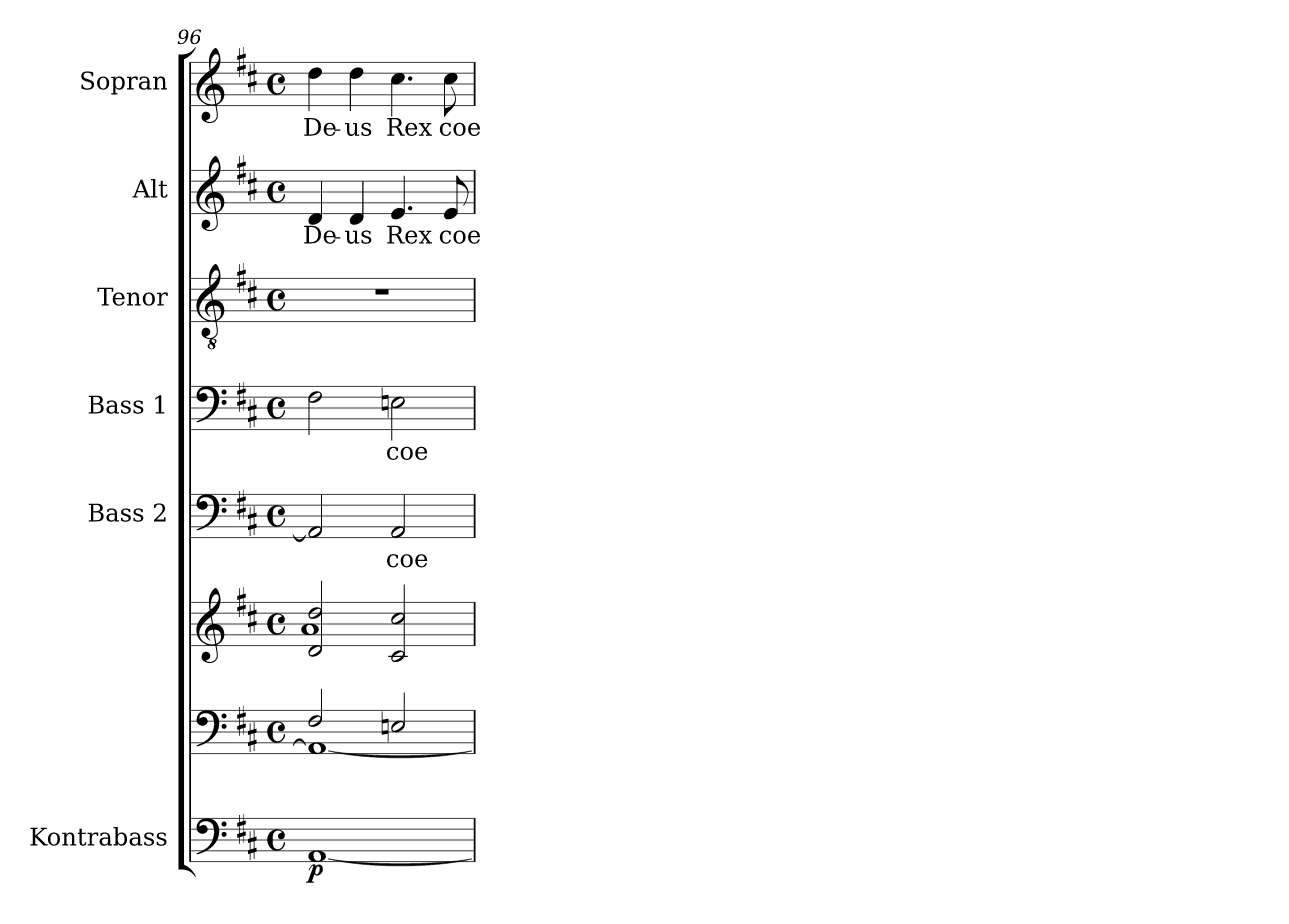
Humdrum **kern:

**kern	**dynam	**kern	**kern	**kern	**text	**kern	**text	**kern	**kern	**text	**kern	**text
*part7	*part7	*part6	*part6	*part5	*part5	*part4	*part4	*part3	*part2	*part2	*part1	*part1
*staff8	*staff8	*staff7	*staff6	*staff5	*staff5	*staff4	*staff4	*staff3	*staff2	*staff2	*staff1	*staff1
*I"Kontrabass	*	*	*	*I"Bass 2	*	*I"Bass 1	*	*I"Tenor	*I"Alt	*	*I"Sopran	*
*I'Kb.	*	*	*	*I'B. 2	*	*I'B. 1	*	*I'T.	*I'A.	*	*I'S.	*
*clefF4	*	*clefF4	*clefG2	*clefF4	*	*clefF4	*	*clefGv2	*clefG2	*	*clefG2	*
*ITrd7c12	*	*	*	*	*	*	*	*	*	*	*	*
*k[f#c#]	*	*k[f#c#]	*k[f#c#]	*k[f#c#]	*	*k[f#c#]	*	*k[f#c#]	*k[f#c#]	*	*k[f#c#]	*
*D:	*	*D:	*D:	*D:	*	*D:	*	*D:	*D:	*	*D:	*
*M4/4	*	*M4/4	*M4/4	*M4/4	*	*M4/4	*	*M4/4	*M4/4	*	*M4/4	*
*met(c)	*	*met(c)	*met(c)	*met(c)	*	*met(c)	*	*met(c)	*met(c)	*	*met(c)	*
=96	=96	=96	=96	=96	=96	=96	=96	=96	=96	=96	=96	=96
*	*	*^	*^	*	*	*	*	*	*	*	*	*
!	!LO:DY:b	!	!	!	!	!	!	!	!	!	!	!LO:LY:b	!	!LO:LY:b
[1AAA	p	2F#/	1AA_	2d/ 2dd/	1a	2AA/]	.	2F#\	.	1r	4d/	De-	4dd\	De-
!	!	!	!	!	!	!	!	!	!	!	!	!LO:LY:b	!	!LO:LY:b
.	.	.	.	.	.	.	.	.	.	.	4d/	-us	4dd\	-us
!	!	!	!	!	!	!	!LO:LY:b	!	!LO:LY:b	!	!	!LO:LY:b	!	!LO:LY:b
.	.	2En/	.	2c#/ 2cc#/	.	2AA/	coe-	2En\	coe-	.	4.e/	Rex	4.cc#\	Rex
!	!	!	!	!	!	!	!	!	!	!	!	!LO:LY:b	!	!LO:LY:b
.	.	.	.	.	.	.	.	.	.	.	8e/	coe-	8cc#\	coe-
*	*	*v	*v	*	*	*	*	*	*	*	*	*	*	*
*	*	*	*v	*v	*	*	*	*	*	*	*	*	*
=	=	=	=	=	=	=	=	=	=	=	=	=
*-	*-	*-	*-	*-	*-	*-	*-	*-	*-	*-	*-	*-
